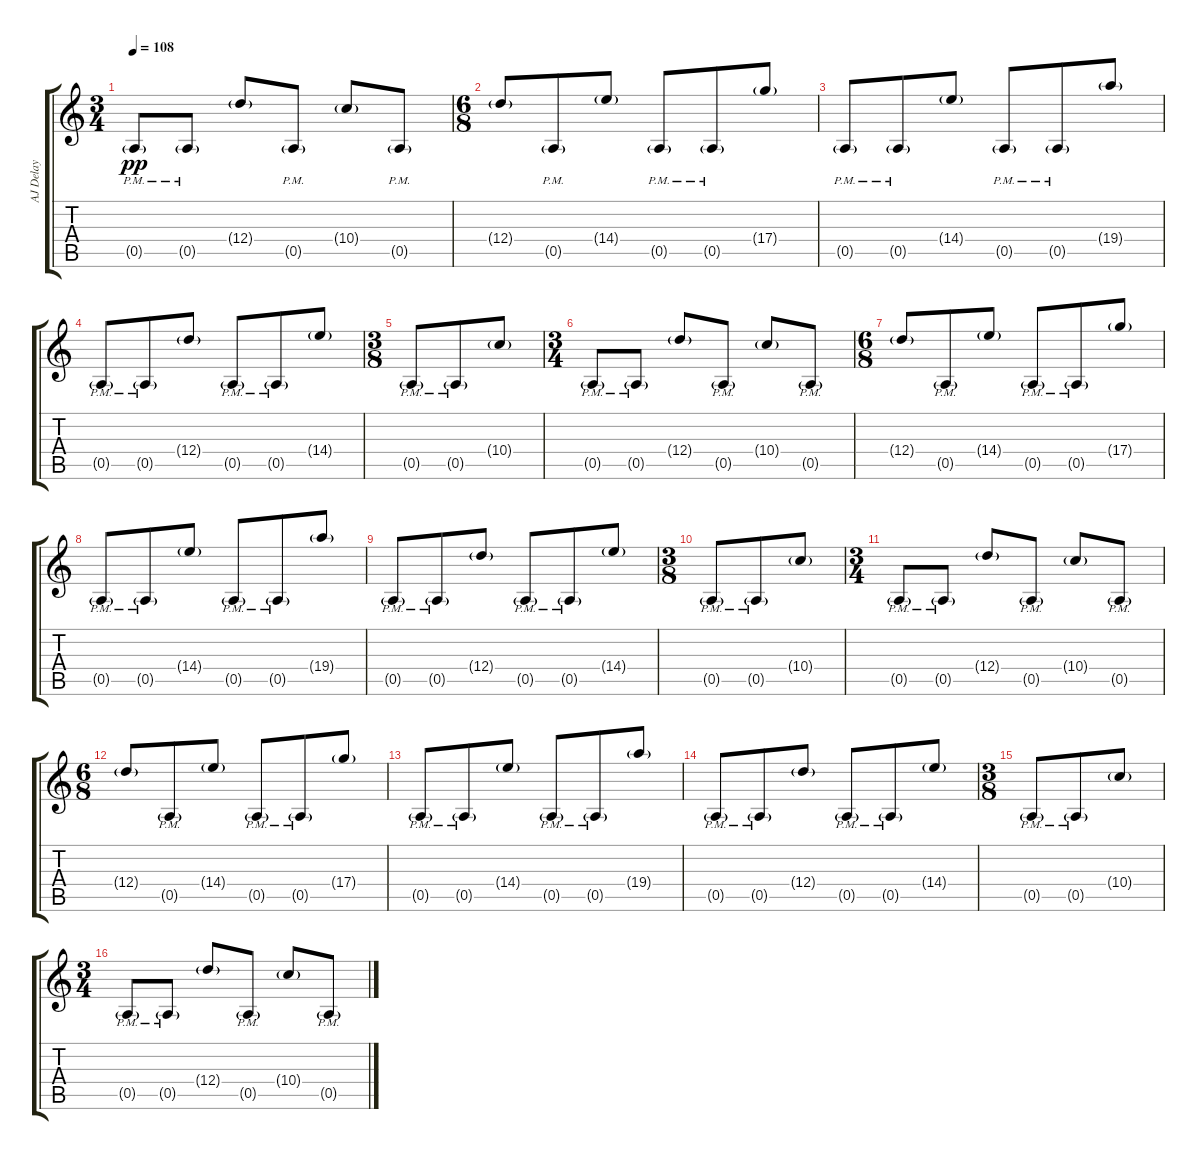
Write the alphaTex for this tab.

\track ("AJ Delay" "AJ Delay") {instrument overdrivenguitar}
\staff {score tabs}
\tuning (E4 B3 G3 D3 A2 D2) {hide}
\ts (3 4)
\tempo 108
\clef g2
\ks c
0.5{g pm}.8{dy pp} 0.5{g pm}.8 12.4{g}.8 0.5{g pm}.8 10.4{g}.8 0.5{g pm}.8 |
\ts (6 8)
12.4{g}.8 0.5{g pm}.8 14.4{g}.8 0.5{g pm}.8 0.5{g pm}.8 17.4{g}.8 |
0.5{g pm}.8 0.5{g pm}.8 14.4{g}.8 0.5{g pm}.8 0.5{g pm}.8 19.4{g}.8 |
0.5{g pm}.8 0.5{g pm}.8 12.4{g}.8 0.5{g pm}.8 0.5{g pm}.8 14.4{g}.8 |
\ts (3 8)
0.5{g pm}.8 0.5{g pm}.8 10.4{g}.8 |
\ts (3 4)
0.5{g pm}.8 0.5{g pm}.8 12.4{g}.8 0.5{g pm}.8 10.4{g}.8 0.5{g pm}.8 |
\ts (6 8)
12.4{g}.8 0.5{g pm}.8 14.4{g}.8 0.5{g pm}.8 0.5{g pm}.8 17.4{g}.8 |
0.5{g pm}.8 0.5{g pm}.8 14.4{g}.8 0.5{g pm}.8 0.5{g pm}.8 19.4{g}.8 |
0.5{g pm}.8 0.5{g pm}.8 12.4{g}.8 0.5{g pm}.8 0.5{g pm}.8 14.4{g}.8 |
\ts (3 8)
0.5{g pm}.8 0.5{g pm}.8 10.4{g}.8 |
\ts (3 4)
0.5{g pm}.8 0.5{g pm}.8 12.4{g}.8 0.5{g pm}.8 10.4{g}.8 0.5{g pm}.8 |
\ts (6 8)
12.4{g}.8 0.5{g pm}.8 14.4{g}.8 0.5{g pm}.8 0.5{g pm}.8 17.4{g}.8 |
0.5{g pm}.8 0.5{g pm}.8 14.4{g}.8 0.5{g pm}.8 0.5{g pm}.8 19.4{g}.8 |
0.5{g pm}.8 0.5{g pm}.8 12.4{g}.8 0.5{g pm}.8 0.5{g pm}.8 14.4{g}.8 |
\ts (3 8)
0.5{g pm}.8 0.5{g pm}.8 10.4{g}.8 |
\ts (3 4)
0.5{g pm}.8 0.5{g pm}.8 12.4{g}.8 0.5{g pm}.8 10.4{g}.8 0.5{g pm}.8
